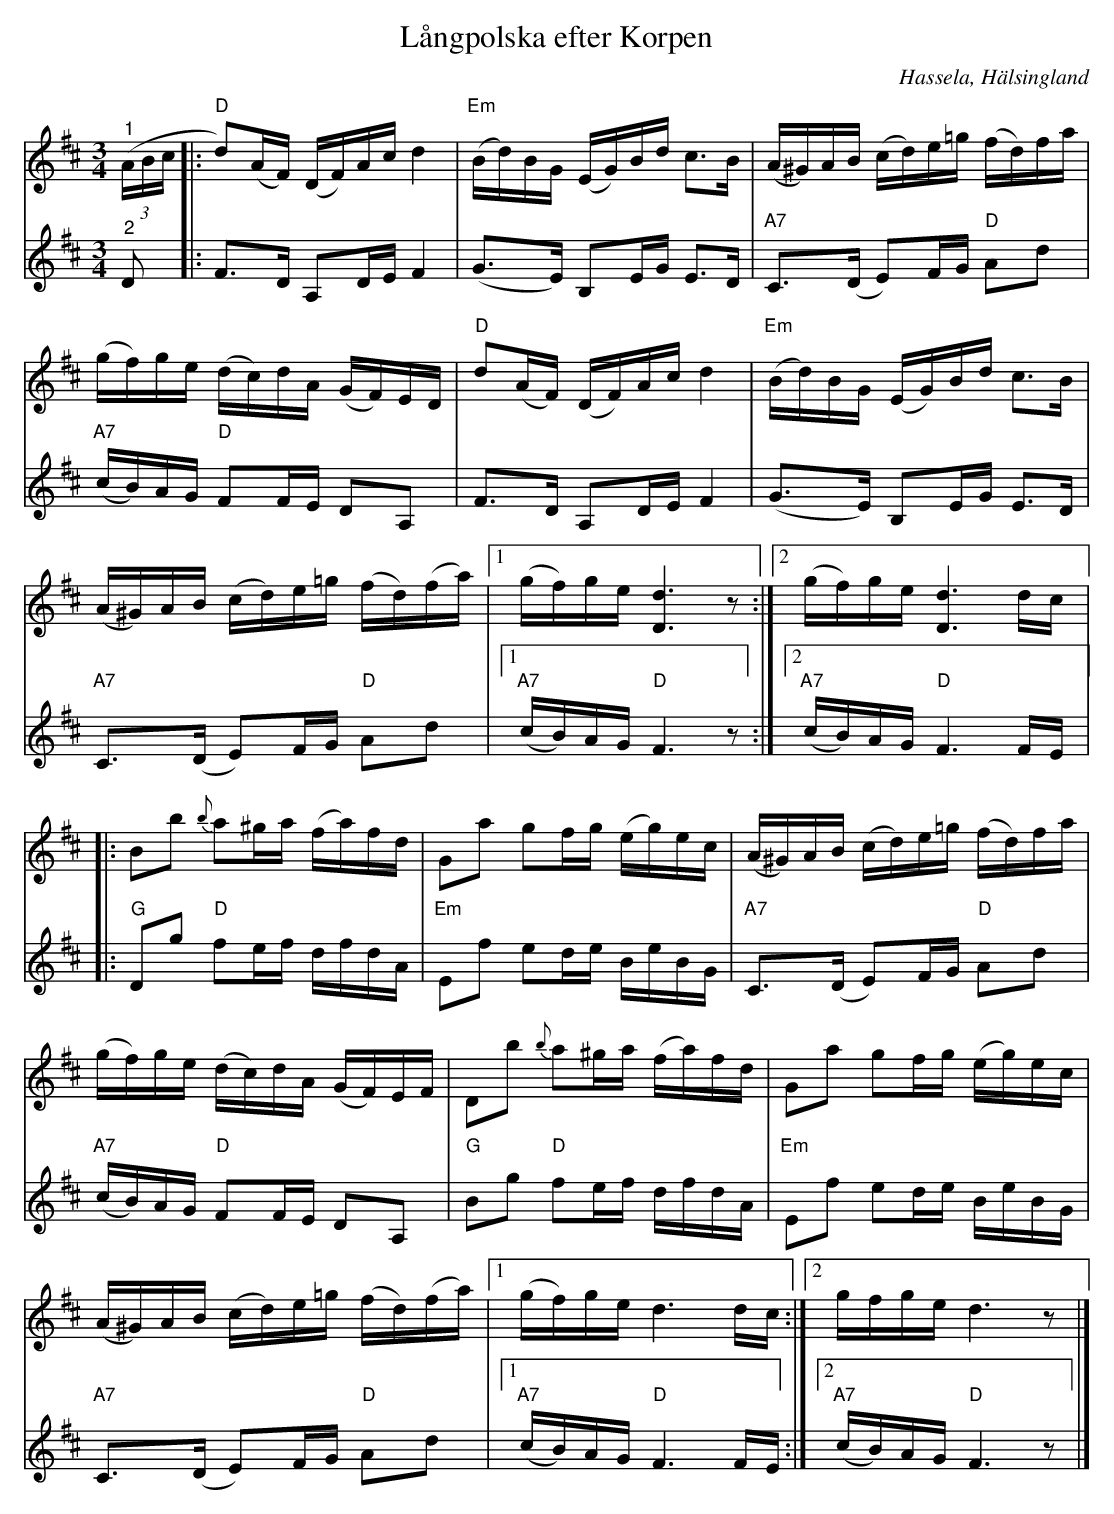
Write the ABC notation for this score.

X:1
T:Långpolska efter Korpen
O:Hassela, Hälsingland
L:1/16
M:3/4
K:D
V:1
"^1" (3(ABc |:"D" d2)(AF) (DF)Ac d4 |"Em" (Bd)BG (EG)Bd c2>B2 | (A^G)AB (cd)e=g (fd)fa |
(gf)ge (dc)dA (GF)ED |"D" d2(AF) (DF)Ac d4 |"Em" (Bd)BG (EG)Bd c2>B2 |
(A^G)AB (cd)e=g (fd)(fa) |1 (gf)ge [Dd]6 z2 :|2 (gf)ge [Dd]6 dc |:
B2b2{b} a2^ga (fa)fd | G2a2 g2fg (eg)ec | (A^G)AB (cd)e=g (fd)fa |
(gf)ge (dc)dA (GF)EF | D2b2{b} a2^ga (fa)fd | G2a2 g2fg (eg)ec |
(A^G)AB (cd)e=g (fd)(fa) |1 (gf)ge d6 dc :|2 gfge d6 z2 |]
V:2
"^2" D2 |: F2>D2 A,2DE F4 | (G2>E2) B,2EG E2>D2 |"A7" C2>(D2 E2)FG"D" A2d2 |
"A7" (cB)AG"D" F2FE D2A,2 | F2>D2 A,2DE F4 | (G2>E2) B,2EG E2>D2 |
"A7" C2>(D2 E2)FG"D" A2d2 |1 "A7" (cB)AG"D" F6 z2 :|2"A7" (cB)AG"D" F6 FE |:
"G" D2g2"D" f2ef dfdA |"Em" E2f2 e2de BeBG | "A7" C2>(D2 E2)FG"D" A2d2 |
"A7" (cB)AG"D" F2FE D2A,2 |"G" B2g2"D" f2ef dfdA |"Em" E2f2 e2de BeBG |
"A7" C2>(D2 E2)FG"D" A2d2 |1"A7" (cB)AG"D" F6 FE :|2 "A7" (cB)AG"D" F6 z2 |]
